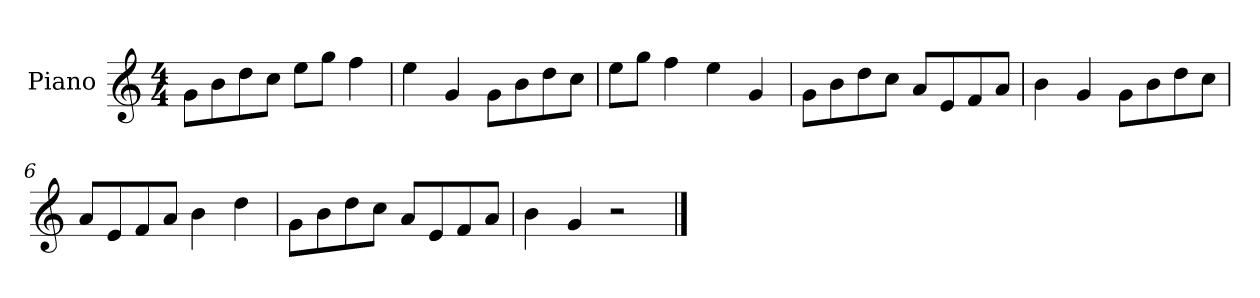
**kern
*part1
*staff1
*I"Piano
*I'P-no
*clefG2
*k[]
*M4/4
*MM90
=1
8g\L
8b\
8dd\
8cc\J
8ee\L
8gg\J
4ff\
=2
4ee\
4g/
8g\L
8b\
8dd\
8cc\J
=3
8ee\L
8gg\J
4ff\
4ee\
4g/
=4
8g\L
8b\
8dd\
8cc\J
8a/L
8e/
8f/
8a/J
=5
4b\
4g/
8g\L
8b\
8dd\
8cc\J
=6
8a/L
8e/
8f/
8a/J
4b\
4dd\
!!LO:LB:g=z
=7
8g\L
8b\
8dd\
8cc\J
8a/L
8e/
8f/
8a/J
=8
4b\
4g/
2r
==
*-
